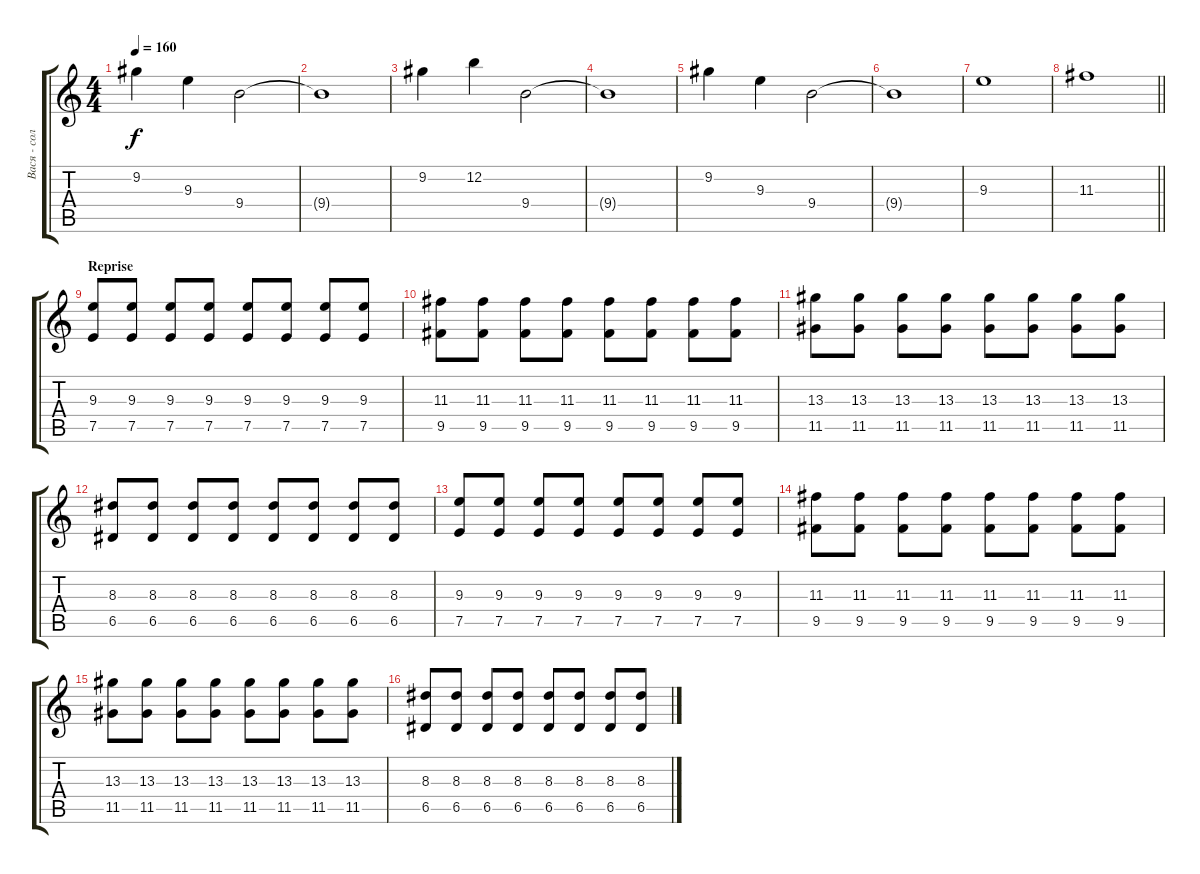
\track ("Вася - соло гитара" "Вася - сол") {instrument overdrivenguitar}
\staff {score tabs}
\tuning (E4 B3 G3 D3 A2 E2) {hide}
\ts (4 4)
\tempo 160
\clef g2
\ks c
9.2.4{dy f} 9.3.4 9.4.2 |
9.4{t}.1 |
9.2.4 12.2.4 9.4.2 |
9.4{t}.1 |
9.2.4 9.3.4 9.4.2 |
9.4{t}.1 |
9.3.1 |
\barLineRight lightlight
11.3.1 |
\section ("" "Reprise")
(9.3 7.5).8 (9.3 7.5).8 (9.3 7.5).8 (9.3 7.5).8 (9.3 7.5).8 (9.3 7.5).8 (9.3 7.5).8 (9.3 7.5).8 |
(11.3 9.5).8 (11.3 9.5).8 (11.3 9.5).8 (11.3 9.5).8 (11.3 9.5).8 (11.3 9.5).8 (11.3 9.5).8 (11.3 9.5).8 |
(13.3 11.5).8 (13.3 11.5).8 (13.3 11.5).8 (13.3 11.5).8 (13.3 11.5).8 (13.3 11.5).8 (13.3 11.5).8 (13.3 11.5).8 |
(8.3 6.5).8 (8.3 6.5).8 (8.3 6.5).8 (8.3 6.5).8 (8.3 6.5).8 (8.3 6.5).8 (8.3 6.5).8 (8.3 6.5).8 |
(9.3 7.5).8 (9.3 7.5).8 (9.3 7.5).8 (9.3 7.5).8 (9.3 7.5).8 (9.3 7.5).8 (9.3 7.5).8 (9.3 7.5).8 |
(11.3 9.5).8 (11.3 9.5).8 (11.3 9.5).8 (11.3 9.5).8 (11.3 9.5).8 (11.3 9.5).8 (11.3 9.5).8 (11.3 9.5).8 |
(13.3 11.5).8 (13.3 11.5).8 (13.3 11.5).8 (13.3 11.5).8 (13.3 11.5).8 (13.3 11.5).8 (13.3 11.5).8 (13.3 11.5).8 |
(8.3 6.5).8 (8.3 6.5).8 (8.3 6.5).8 (8.3 6.5).8 (8.3 6.5).8 (8.3 6.5).8 (8.3 6.5).8 (8.3 6.5).8
